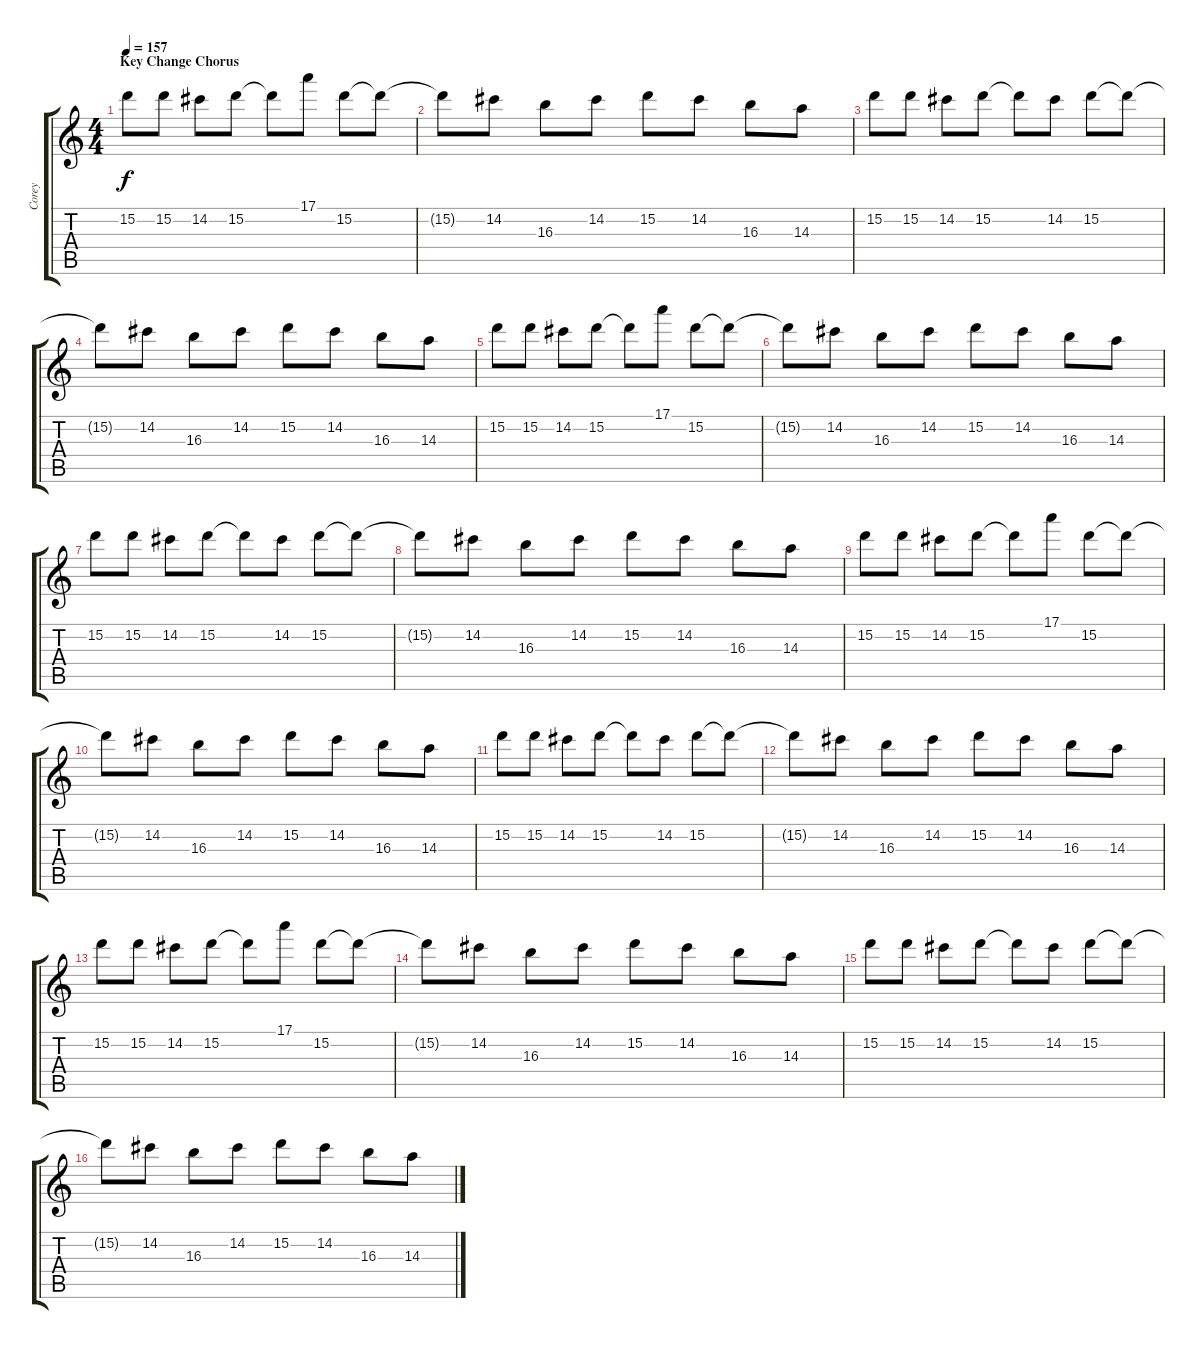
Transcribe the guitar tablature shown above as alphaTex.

\track ("Corey" "Corey") {instrument distortionguitar}
\staff {score tabs}
\tuning (E4 B3 G3 D3 A2 D2) {hide}
\ts (4 4)
\section ("" "Key Change Chorus")
\tempo 157
\clef g2
\ks c
15.2.8{dy f} 15.2.8 14.2.8 15.2.8 15.2{t}.8 17.1.8 15.2.8 15.2{t}.8 |
15.2{t}.8 14.2.8 16.3.8 14.2.8 15.2.8 14.2.8 16.3.8 14.3.8 |
15.2.8 15.2.8 14.2.8 15.2.8 15.2{t}.8 14.2.8 15.2.8 15.2{t}.8 |
15.2{t}.8 14.2.8 16.3.8 14.2.8 15.2.8 14.2.8 16.3.8 14.3.8 |
15.2.8 15.2.8 14.2.8 15.2.8 15.2{t}.8 17.1.8 15.2.8 15.2{t}.8 |
15.2{t}.8 14.2.8 16.3.8 14.2.8 15.2.8 14.2.8 16.3.8 14.3.8 |
15.2.8 15.2.8 14.2.8 15.2.8 15.2{t}.8 14.2.8 15.2.8 15.2{t}.8 |
15.2{t}.8 14.2.8 16.3.8 14.2.8 15.2.8 14.2.8 16.3.8 14.3.8 |
15.2.8 15.2.8 14.2.8 15.2.8 15.2{t}.8 17.1.8 15.2.8 15.2{t}.8 |
15.2{t}.8 14.2.8 16.3.8 14.2.8 15.2.8 14.2.8 16.3.8 14.3.8 |
15.2.8 15.2.8 14.2.8 15.2.8 15.2{t}.8 14.2.8 15.2.8 15.2{t}.8 |
15.2{t}.8 14.2.8 16.3.8 14.2.8 15.2.8 14.2.8 16.3.8 14.3.8 |
15.2.8 15.2.8 14.2.8 15.2.8 15.2{t}.8 17.1.8 15.2.8 15.2{t}.8 |
15.2{t}.8 14.2.8 16.3.8 14.2.8 15.2.8 14.2.8 16.3.8 14.3.8 |
15.2.8 15.2.8 14.2.8 15.2.8 15.2{t}.8 14.2.8 15.2.8 15.2{t}.8 |
15.2{t}.8 14.2.8 16.3.8 14.2.8 15.2.8 14.2.8 16.3.8 14.3.8
